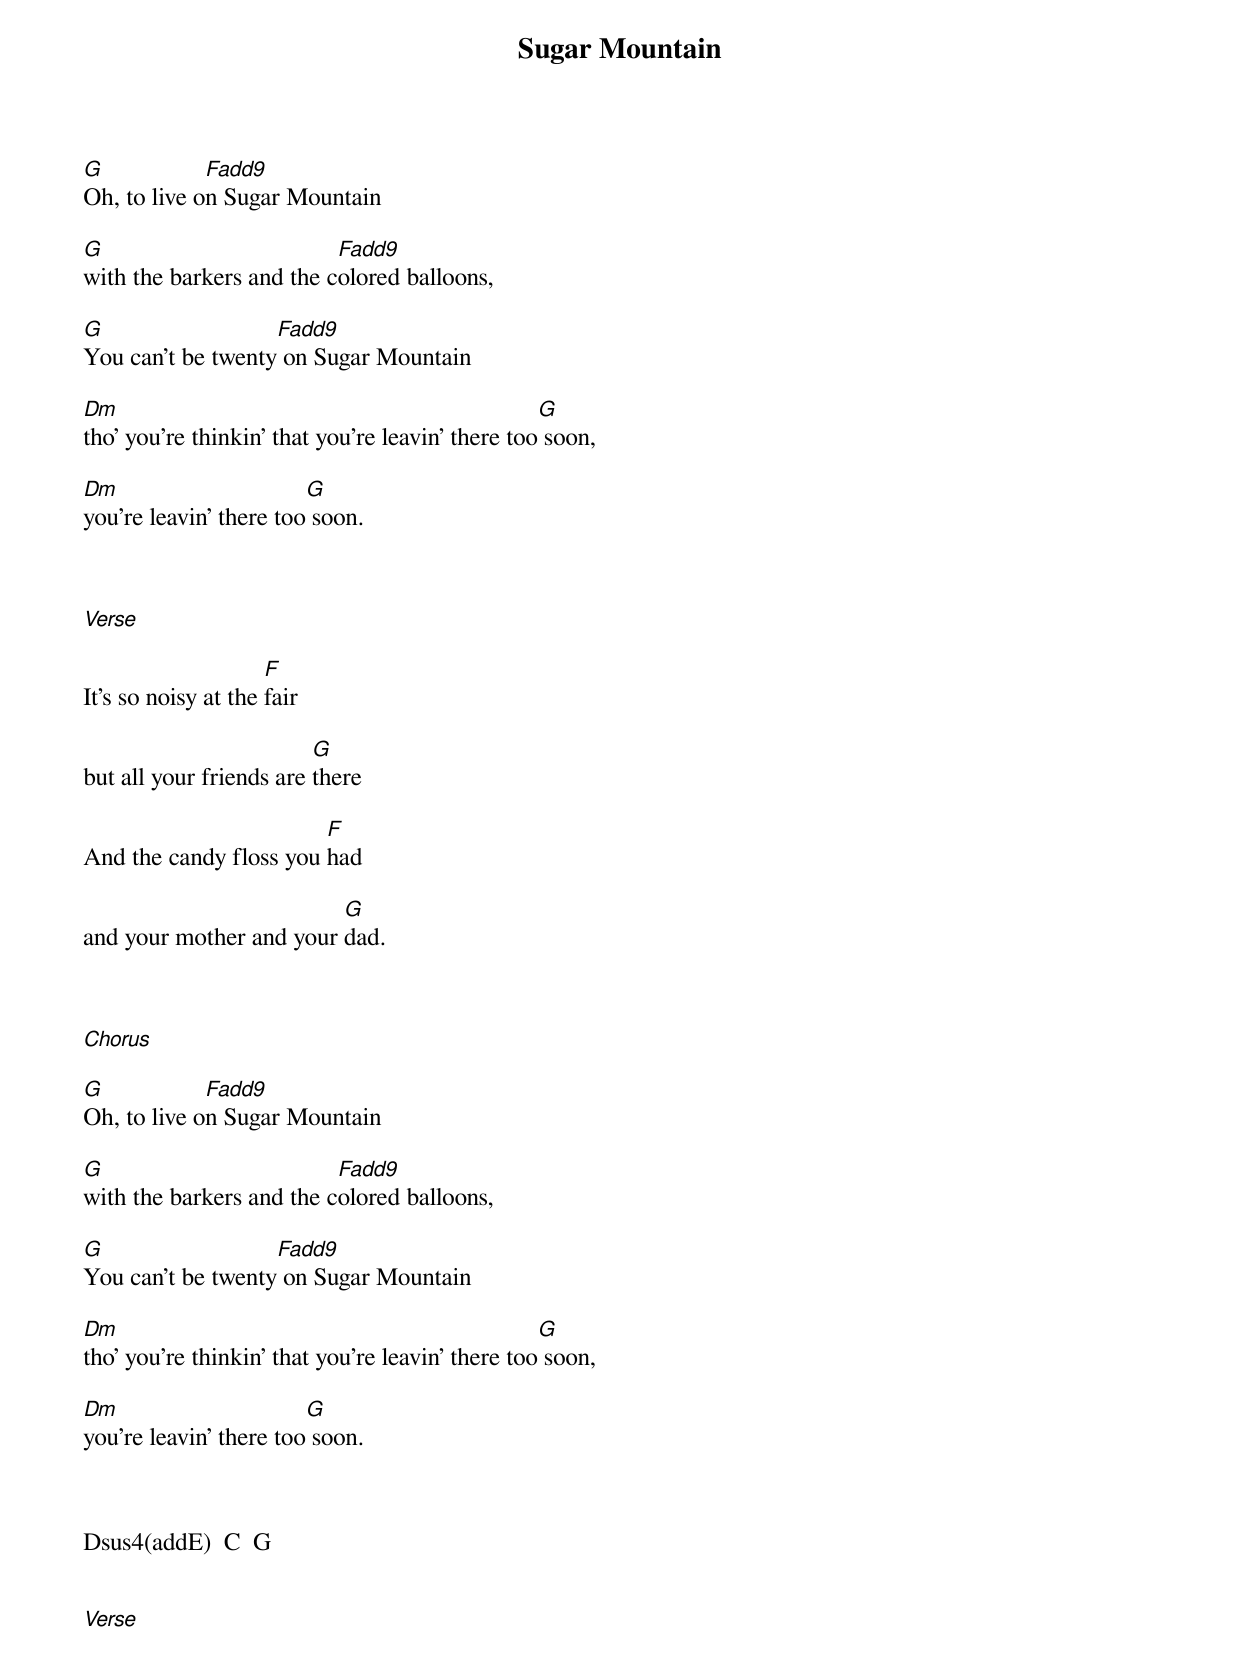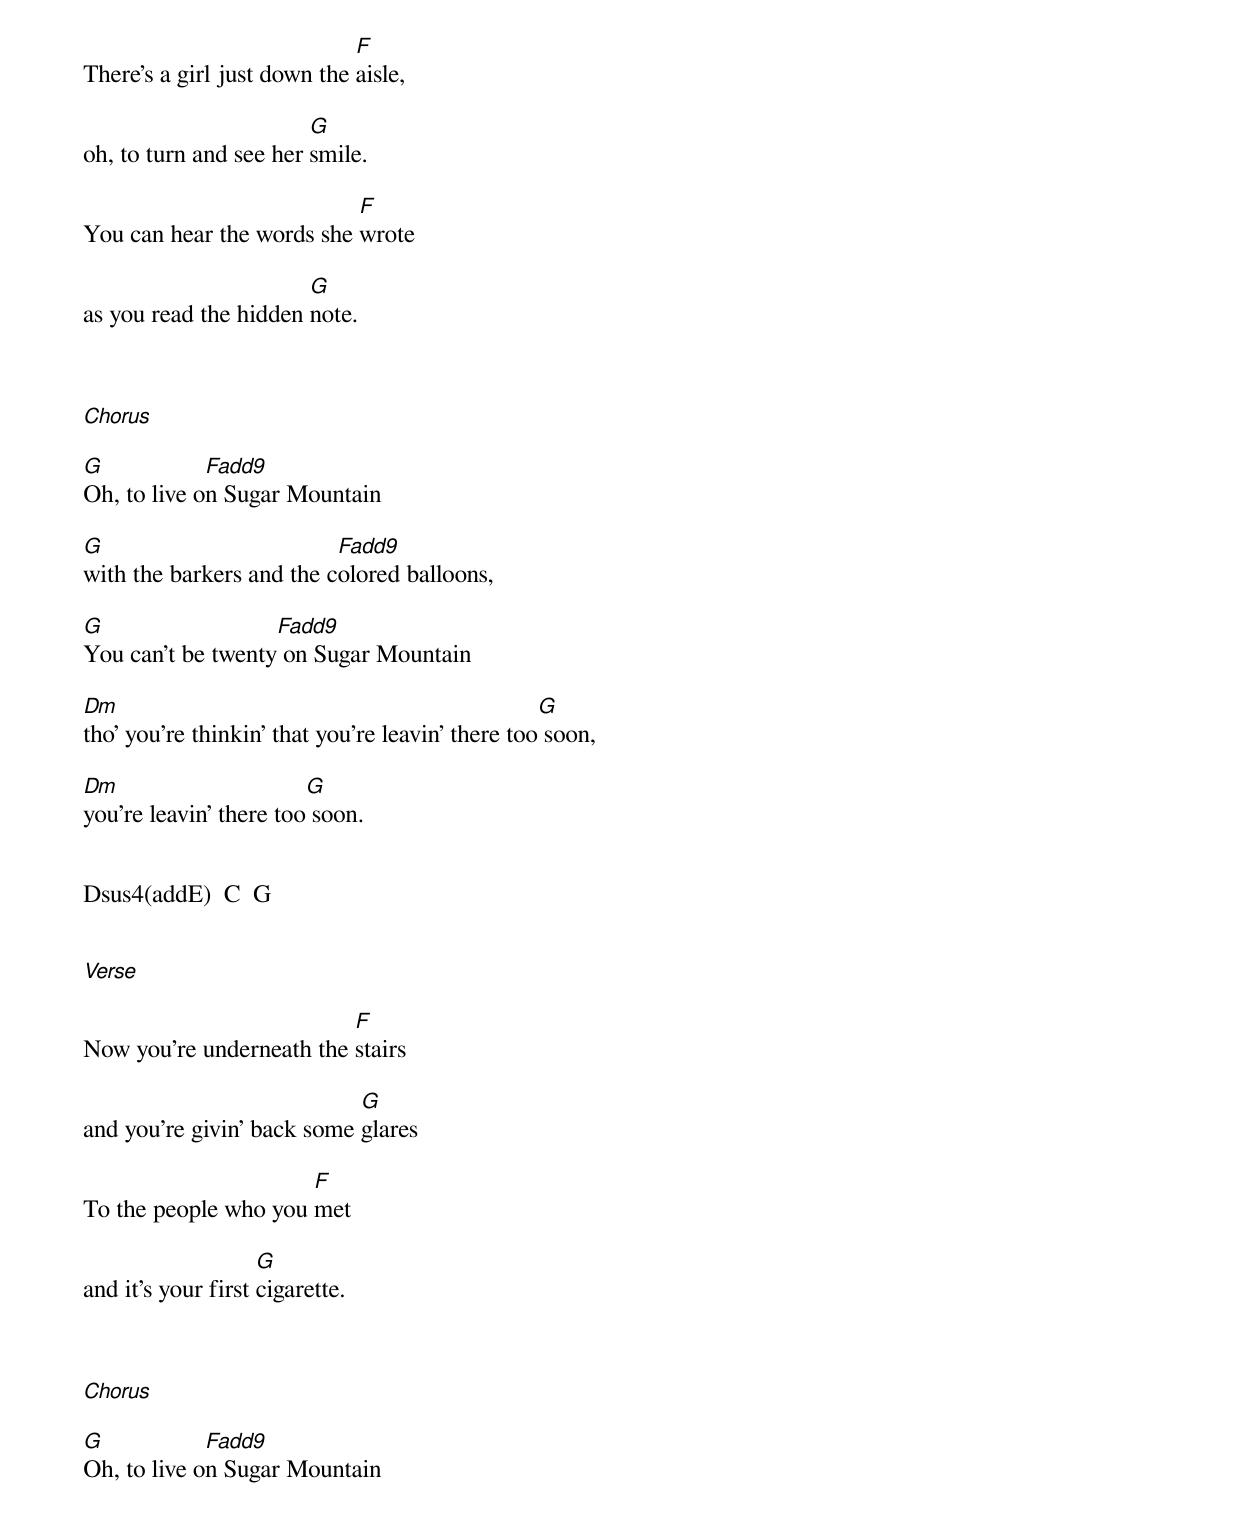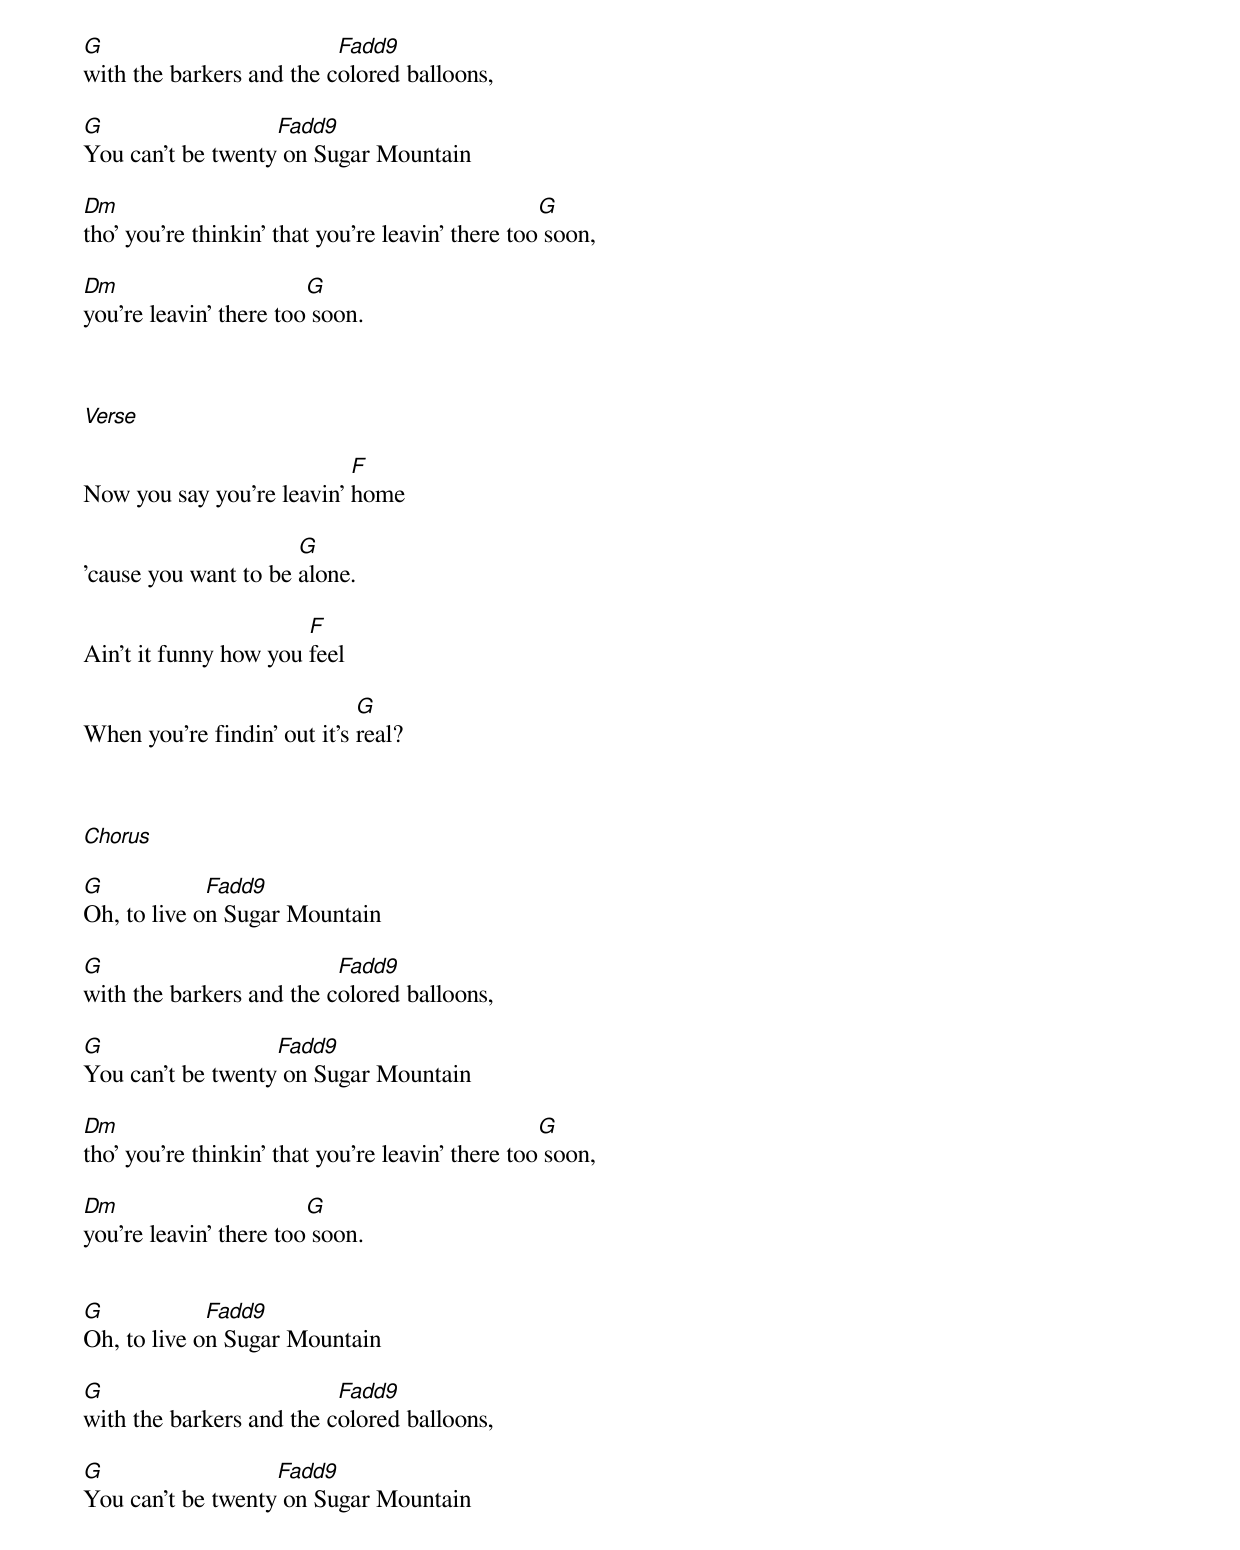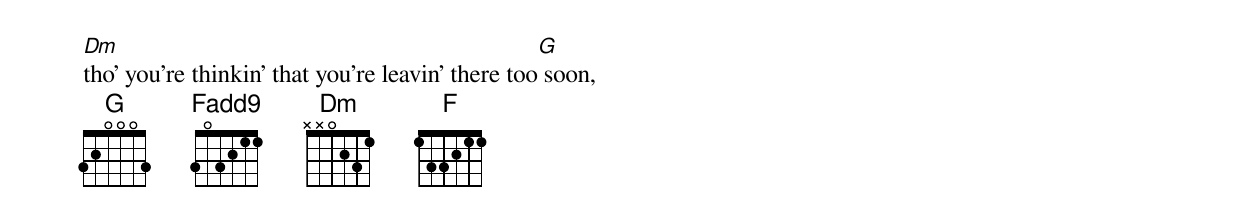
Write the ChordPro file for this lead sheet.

{title:Sugar Mountain}

[G]Oh, to live o[F(add9)]n Sugar Mountain

[G]with the barkers and the c[F(add9)]olored balloons,

[G]You can't be twenty[F(add9)] on Sugar Mountain

[Dm]tho' you're thinkin' that you're leavin' there too[G] soon,

[Dm]you're leavin' there too[G] soon.



[Verse]

It's so noisy at the [F]fair

but all your friends are [G]there

And the candy floss you [F]had

and your mother and your [G]dad.



[Chorus]

[G]Oh, to live o[F(add9)]n Sugar Mountain

[G]with the barkers and the c[F(add9)]olored balloons,

[G]You can't be twenty[F(add9)] on Sugar Mountain

[Dm]tho' you're thinkin' that you're leavin' there too[G] soon,

[Dm]you're leavin' there too[G] soon.



Dsus4(addE)  C  G


[Verse]

There's a girl just down the [F]aisle,

oh, to turn and see her [G]smile.

You can hear the words she [F]wrote

as you read the hidden [G]note.



[Chorus]

[G]Oh, to live o[F(add9)]n Sugar Mountain

[G]with the barkers and the c[F(add9)]olored balloons,

[G]You can't be twenty[F(add9)] on Sugar Mountain

[Dm]tho' you're thinkin' that you're leavin' there too[G] soon,

[Dm]you're leavin' there too[G] soon.


Dsus4(addE)  C  G


[Verse]

Now you're underneath the [F]stairs

and you're givin' back some [G]glares

To the people who you [F]met

and it's your first [G]cigarette.



[Chorus]

[G]Oh, to live o[F(add9)]n Sugar Mountain

[G]with the barkers and the c[F(add9)]olored balloons,

[G]You can't be twenty[F(add9)] on Sugar Mountain

[Dm]tho' you're thinkin' that you're leavin' there too[G] soon,

[Dm]you're leavin' there too[G] soon.



[Verse]

Now you say you're leavin' [F]home

'cause you want to be [G]alone.

Ain't it funny how you [F]feel

When you're findin' out it's [G]real?



[Chorus]

[G]Oh, to live o[F(add9)]n Sugar Mountain

[G]with the barkers and the c[F(add9)]olored balloons,

[G]You can't be twenty[F(add9)] on Sugar Mountain

[Dm]tho' you're thinkin' that you're leavin' there too[G] soon,

[Dm]you're leavin' there too[G] soon.


[G]Oh, to live o[F(add9)]n Sugar Mountain

[G]with the barkers and the c[F(add9)]olored balloons,

[G]You can't be twenty[F(add9)] on Sugar Mountain

[Dm]tho' you're thinkin' that you're leavin' there too[G] soon,
